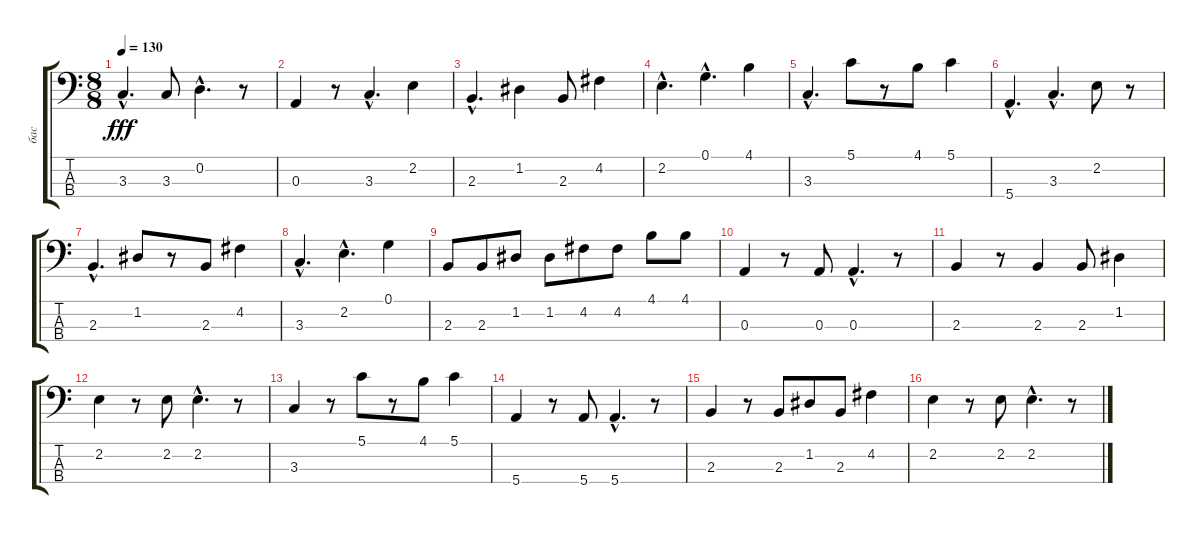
\track ("бас" "бас") {instrument fretlessbass}
\staff {score tabs}
\tuning (G2 D2 A1 E1) {hide}
\ts (8 8)
\tempo 130
\clef f4
\ks c
3.3{hac}.4{d dy fff} 3.3.8 0.2{hac}.4{d} r.8 |
0.3.4 r.8 3.3{hac}.4{d} 2.2.4 |
2.3{hac}.4{d} 1.2.4 2.3.8 4.2.4 |
2.2{hac}.4{d} 0.1{hac}.4{d} 4.1.4 |
3.3{hac}.4{d} 5.1.8 r.8 4.1.8 5.1.4 |
5.4{hac}.4{d} 3.3{hac}.4{d} 2.2.8 r.8 |
2.3{hac}.4{d} 1.2.8 r.8 2.3.8 4.2.4 |
3.3{hac}.4{d} 2.2{hac}.4{d} 0.1.4 |
2.3.8 2.3.8 1.2.8 1.2.8 4.2.8 4.2.8 4.1.8 4.1.8 |
0.3.4 r.8 0.3.8 0.3{hac}.4{d} r.8 |
2.3.4 r.8 2.3.4 2.3.8 1.2.4 |
2.2.4 r.8 2.2.8 2.2{hac}.4{d} r.8 |
3.3.4 r.8 5.1.8 r.8 4.1.8 5.1.4 |
5.4.4 r.8 5.4.8 5.4{hac}.4{d} r.8 |
2.3.4 r.8 2.3.8 1.2.8 2.3.8 4.2.4 |
2.2.4 r.8 2.2.8 2.2{hac}.4{d} r.8
